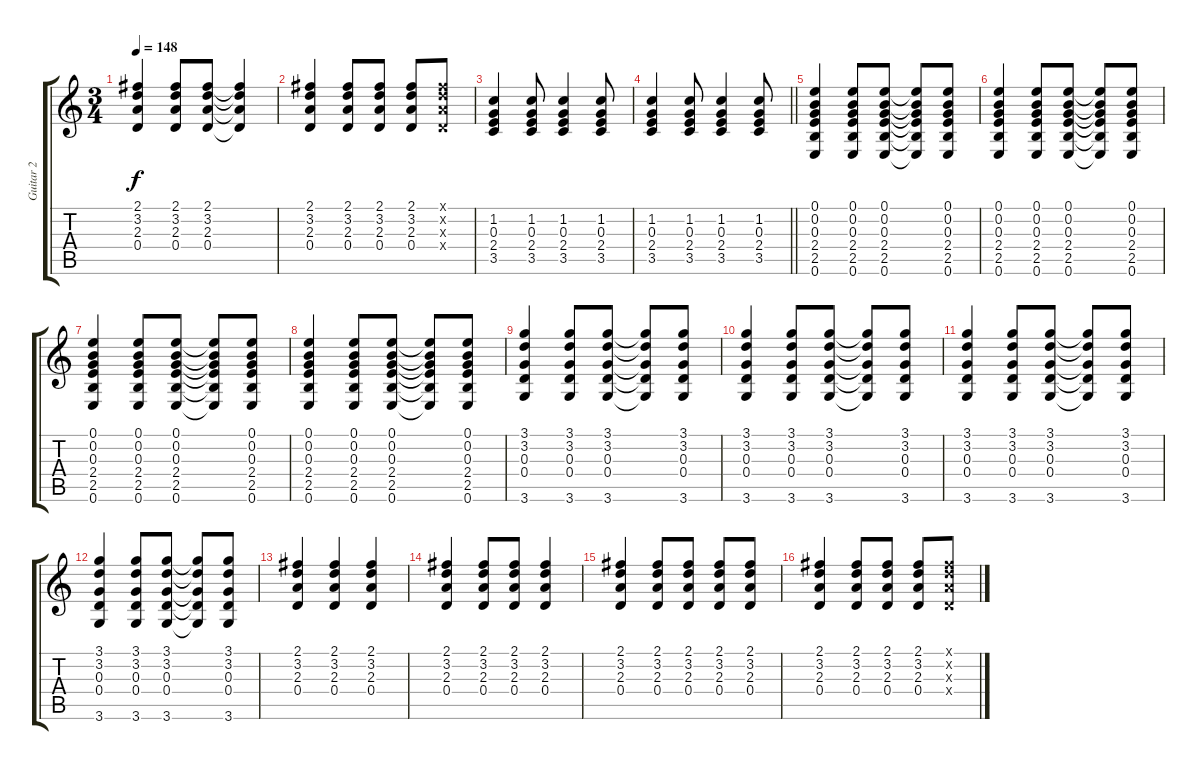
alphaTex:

\track ("Guitar 2" "Guitar 2") {instrument overdrivenguitar}
\staff {score tabs}
\tuning (E4 B3 G3 D3 A2 E2) {hide}
\ts (3 4)
\tempo 148
\clef g2
\ks c
(2.1 3.2 2.3 0.4).4{dy f} (2.1 3.2 2.3 0.4).8 (2.1 3.2 2.3 0.4).8 (2.1{t} 3.2{t} 2.3{t} 0.4{t}).4 |
(2.1 3.2 2.3 0.4).4 (2.1 3.2 2.3 0.4).8 (2.1 3.2 2.3 0.4).8 (2.1 3.2 2.3 0.4).8 (2.1{x} 3.2{x} 2.3{x} 0.4{x}).8 |
(1.2 0.3 2.4 3.5).4 (1.2 0.3 2.4 3.5).8 (1.2 0.3 2.4 3.5).4 (1.2 0.3 2.4 3.5).8 |
\barLineRight lightlight
(1.2 0.3 2.4 3.5).4 (1.2 0.3 2.4 3.5).8 (1.2 0.3 2.4 3.5).4 (1.2 0.3 2.4 3.5).8 |
(0.1 0.2 0.3 2.4 2.5 0.6).4 (0.1 0.2 0.3 2.4 2.5 0.6).8 (0.1 0.2 0.3 2.4 2.5 0.6).8 (0.1{t} 0.2{t} 0.3{t} 2.4{t} 2.5{t} 0.6{t}).8 (0.1 0.2 0.3 2.4 2.5 0.6).8 |
(0.1 0.2 0.3 2.4 2.5 0.6).4 (0.1 0.2 0.3 2.4 2.5 0.6).8 (0.1 0.2 0.3 2.4 2.5 0.6).8 (0.1{t} 0.2{t} 0.3{t} 2.4{t} 2.5{t} 0.6{t}).8 (0.1 0.2 0.3 2.4 2.5 0.6).8 |
(0.1 0.2 0.3 2.4 2.5 0.6).4 (0.1 0.2 0.3 2.4 2.5 0.6).8 (0.1 0.2 0.3 2.4 2.5 0.6).8 (0.1{t} 0.2{t} 0.3{t} 2.4{t} 2.5{t} 0.6{t}).8 (0.1 0.2 0.3 2.4 2.5 0.6).8 |
(0.1 0.2 0.3 2.4 2.5 0.6).4 (0.1 0.2 0.3 2.4 2.5 0.6).8 (0.1 0.2 0.3 2.4 2.5 0.6).8 (0.1{t} 0.2{t} 0.3{t} 2.4{t} 2.5{t} 0.6{t}).8 (0.1 0.2 0.3 2.4 2.5 0.6).8 |
(3.1 3.2 0.3 0.4 3.6).4 (3.1 3.2 0.3 0.4 3.6).8 (3.1 3.2 0.3 0.4 3.6).8 (3.1{t} 3.2{t} 0.3{t} 0.4{t} 3.6{t}).8 (3.1 3.2 0.3 0.4 3.6).8 |
(3.1 3.2 0.3 0.4 3.6).4 (3.1 3.2 0.3 0.4 3.6).8 (3.1 3.2 0.3 0.4 3.6).8 (3.1{t} 3.2{t} 0.3{t} 0.4{t} 3.6{t}).8 (3.1 3.2 0.3 0.4 3.6).8 |
(3.1 3.2 0.3 0.4 3.6).4 (3.1 3.2 0.3 0.4 3.6).8 (3.1 3.2 0.3 0.4 3.6).8 (3.1{t} 3.2{t} 0.3{t} 0.4{t} 3.6{t}).8 (3.1 3.2 0.3 0.4 3.6).8 |
(3.1 3.2 0.3 0.4 3.6).4 (3.1 3.2 0.3 0.4 3.6).8 (3.1 3.2 0.3 0.4 3.6).8 (3.1{t} 3.2{t} 0.3{t} 0.4{t} 3.6{t}).8 (3.1 3.2 0.3 0.4 3.6).8 |
(2.1 3.2 2.3 0.4).4 (2.1 3.2 2.3 0.4).4 (2.1 3.2 2.3 0.4).4 |
(2.1 3.2 2.3 0.4).4 (2.1 3.2 2.3 0.4).8 (2.1 3.2 2.3 0.4).8 (2.1 3.2 2.3 0.4).4 |
(2.1 3.2 2.3 0.4).4 (2.1 3.2 2.3 0.4).8 (2.1 3.2 2.3 0.4).8 (2.1 3.2 2.3 0.4).8 (2.1 3.2 2.3 0.4).8 |
(2.1 3.2 2.3 0.4).4 (2.1 3.2 2.3 0.4).8 (2.1 3.2 2.3 0.4).8 (2.1 3.2 2.3 0.4).8 (2.1{x} 3.2{x} 2.3{x} 0.4{x}).8
